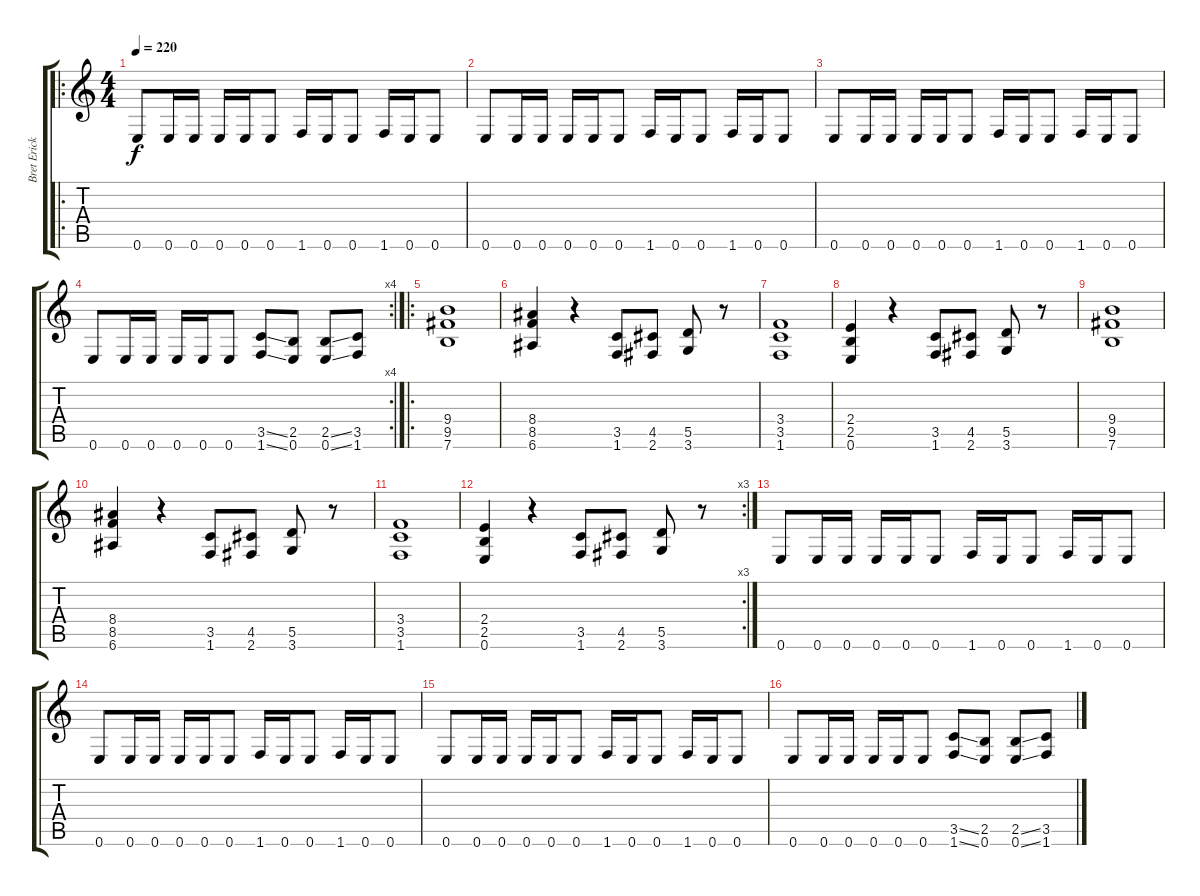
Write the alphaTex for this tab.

\track ("Bret Ericksen" "Bret Erick") {instrument overdrivenguitar}
\staff {score tabs}
\tuning (E4 B3 G3 D3 A2 E2) {hide}
\ro
\ts (4 4)
\tempo 220
\clef g2
\ks c
0.6.8{dy f} 0.6.16 0.6.16 0.6.16 0.6.16 0.6.8 1.6.16 0.6.16 0.6.8 1.6.16 0.6.16 0.6.8 |
0.6.8 0.6.16 0.6.16 0.6.16 0.6.16 0.6.8 1.6.16 0.6.16 0.6.8 1.6.16 0.6.16 0.6.8 |
0.6.8 0.6.16 0.6.16 0.6.16 0.6.16 0.6.8 1.6.16 0.6.16 0.6.8 1.6.16 0.6.16 0.6.8 |
\rc 4
0.6.8 0.6.16 0.6.16 0.6.16 0.6.16 0.6.8 (3.5{ss} 1.6{ss}).8 (2.5 0.6).8 (2.5{ss} 0.6{ss}).8 (3.5 1.6).8 |
\ro
(9.4 9.5 7.6).1 |
(8.4 8.5 6.6).4 r.4 (3.5 1.6).8 (4.5 2.6).8 (5.5 3.6).8 r.8 |
(3.4 3.5 1.6).1 |
(2.4 2.5 0.6).4 r.4 (3.5 1.6).8 (4.5 2.6).8 (5.5 3.6).8 r.8 |
(9.4 9.5 7.6).1 |
(8.4 8.5 6.6).4 r.4 (3.5 1.6).8 (4.5 2.6).8 (5.5 3.6).8 r.8 |
(3.4 3.5 1.6).1 |
\rc 3
(2.4 2.5 0.6).4 r.4 (3.5 1.6).8 (4.5 2.6).8 (5.5 3.6).8 r.8 |
0.6.8 0.6.16 0.6.16 0.6.16 0.6.16 0.6.8 1.6.16 0.6.16 0.6.8 1.6.16 0.6.16 0.6.8 |
0.6.8 0.6.16 0.6.16 0.6.16 0.6.16 0.6.8 1.6.16 0.6.16 0.6.8 1.6.16 0.6.16 0.6.8 |
0.6.8 0.6.16 0.6.16 0.6.16 0.6.16 0.6.8 1.6.16 0.6.16 0.6.8 1.6.16 0.6.16 0.6.8 |
0.6.8 0.6.16 0.6.16 0.6.16 0.6.16 0.6.8 (3.5{ss} 1.6{ss}).8 (2.5 0.6).8 (2.5{ss} 0.6{ss}).8 (3.5 1.6).8
